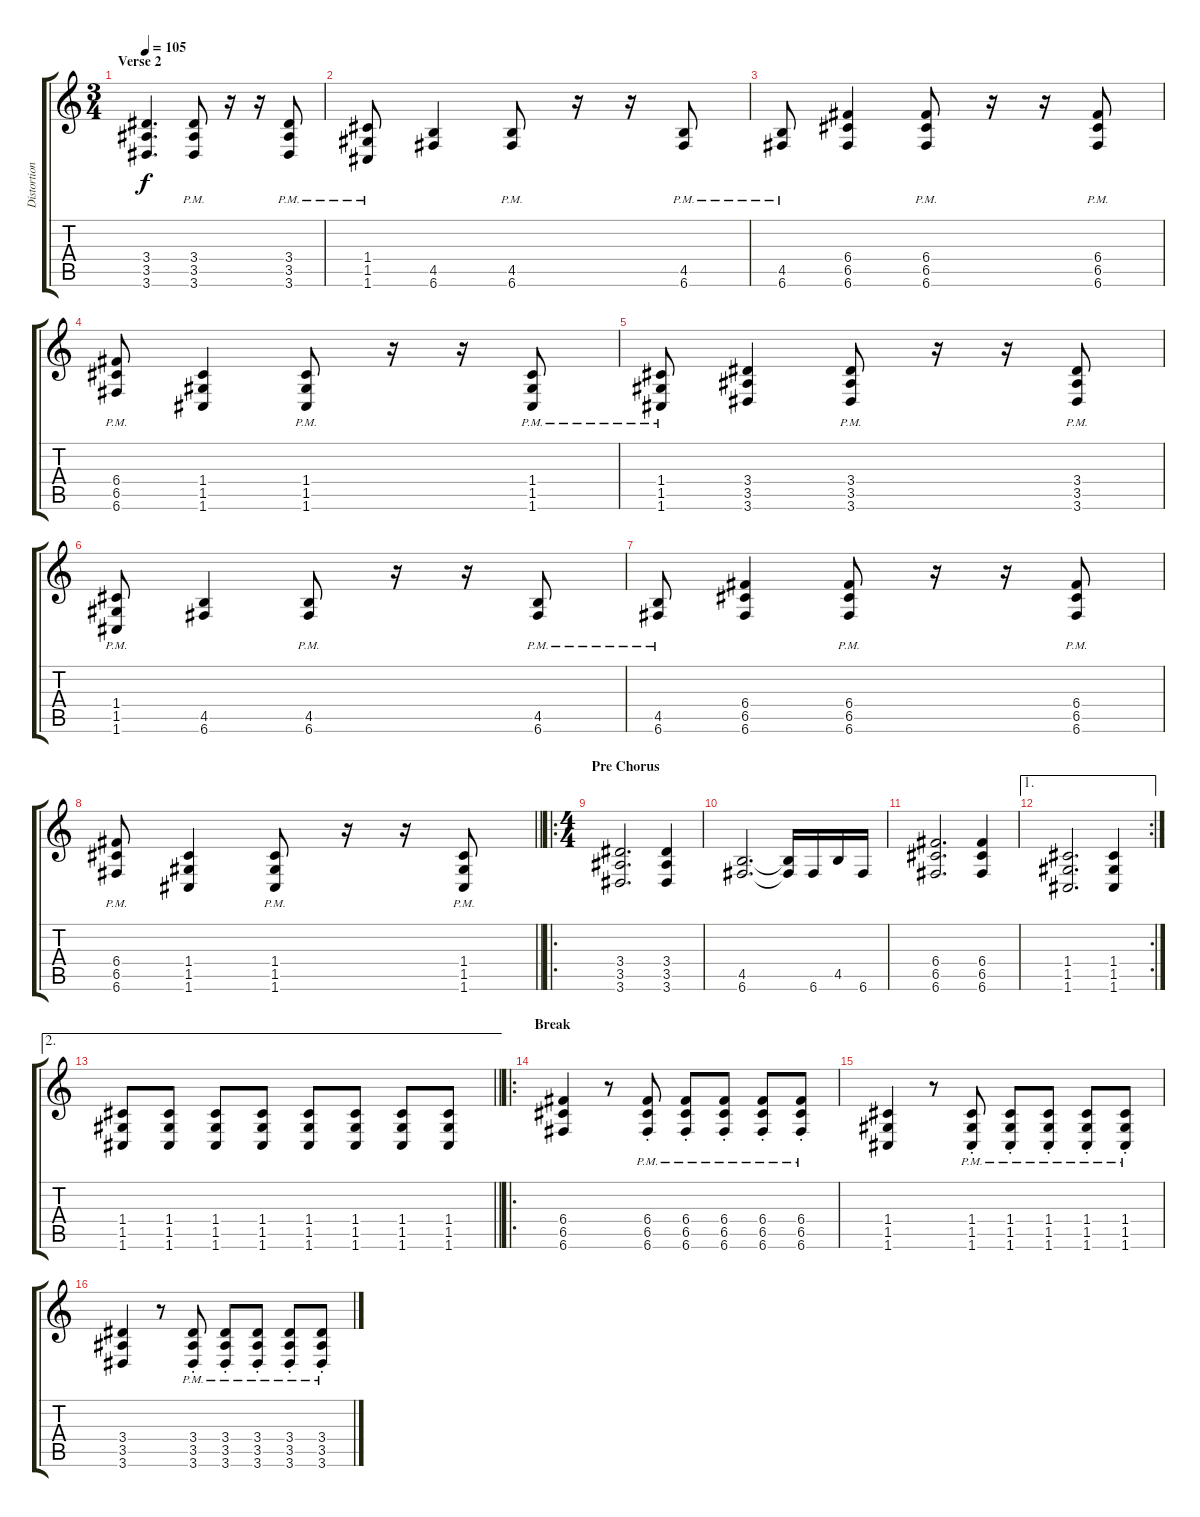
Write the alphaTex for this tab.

\track ("Distortion Guitar" "Distortion") {instrument distortionguitar}
\staff {score tabs}
\tuning (D4 A3 F3 C3 G2 C2) {hide}
\ts (3 4)
\section ("" "Verse 2")
\tempo 105
\clef g2
\ks c
(3.4 3.5 3.6).4{d dy f volume 12 instrument distortionguitar} (3.4{pm} 3.5{pm} 3.6{pm}).8 r.16 r.16 (3.4{pm} 3.5{pm} 3.6{pm}).8 |
(1.4{pm} 1.5 1.6).8 (4.5 6.6).4 (4.5{pm} 6.6).8 r.16 r.16 (4.5{pm} 6.6).8 |
(4.5{pm} 6.6).8 (6.4 6.5 6.6).4 (6.4 6.5 6.6{pm}).8 r.16 r.16 (6.4{pm} 6.5 6.6{pm}).8 |
(6.4{pm} 6.5 6.6).8 (1.4 1.5 1.6).4 (1.4{pm} 1.5 1.6).8 r.16 r.16 (1.4{pm} 1.5 1.6).8 |
(1.4{pm} 1.5 1.6).8 (3.4 3.5 3.6).4 (3.4{pm} 3.5{pm} 3.6{pm}).8 r.16 r.16 (3.4{pm} 3.5{pm} 3.6{pm}).8 |
(1.4{pm} 1.5 1.6).8 (4.5 6.6).4 (4.5{pm} 6.6).8 r.16 r.16 (4.5{pm} 6.6).8 |
(4.5{pm} 6.6).8 (6.4 6.5 6.6).4 (6.4 6.5 6.6{pm}).8 r.16 r.16 (6.4{pm} 6.5 6.6{pm}).8 |
\barLineRight lightlight
(6.4{pm} 6.5 6.6).8 (1.4 1.5 1.6).4 (1.4{pm} 1.5 1.6).8 r.16 r.16 (1.4{pm} 1.5 1.6).8 |
\ro
\ts (4 4)
\section ("" "Pre Chorus")
(3.4 3.5 3.6).2{d} (3.4 3.5 3.6).4 |
(4.5 6.6).2{d} (4.5{t} 6.6{t}).16 6.6.16 4.5.16 6.6.16 |
(6.4 6.5 6.6).2{d} (6.4 6.5 6.6).4 |
\ae 1
\rc 2
(1.4 1.5 1.6).2{d} (1.4 1.5 1.6).4 |
\ae 2
\barLineRight lightlight
(1.4 1.5 1.6).8 (1.4 1.5 1.6).8 (1.4 1.5 1.6).8 (1.4 1.5 1.6).8 (1.4 1.5 1.6).8 (1.4 1.5 1.6).8 (1.4 1.5 1.6).8 (1.4 1.5 1.6).8 |
\ro
\section ("" "Break")
(6.4 6.5 6.6).4 r.8 (6.4{pm st} 6.5{pm} 6.6{pm}).8 (6.4{pm st} 6.5{pm} 6.6{pm}).8 (6.4{pm st} 6.5{pm} 6.6{pm}).8 (6.4{pm st} 6.5{pm} 6.6{pm}).8 (6.4{pm st} 6.5{pm} 6.6{pm}).8 |
(1.4 1.5 1.6).4 r.8 (1.4{pm st} 1.5{pm st} 1.6{pm st}).8 (1.4{pm st} 1.5{pm st} 1.6{pm st}).8 (1.4{pm st} 1.5{pm st} 1.6{pm st}).8 (1.4{pm st} 1.5{pm st} 1.6{pm st}).8 (1.4{pm st} 1.5{pm st} 1.6{pm st}).8 |
(3.4 3.5 3.6).4 r.8 (3.4{pm st} 3.5{pm st} 3.6{pm st}).8 (3.4{pm st} 3.5{pm st} 3.6{pm st}).8 (3.4{pm st} 3.5{pm st} 3.6{pm st}).8 (3.4{pm st} 3.5{pm st} 3.6{pm st}).8 (3.4{pm st} 3.5{pm st} 3.6{pm st}).8
